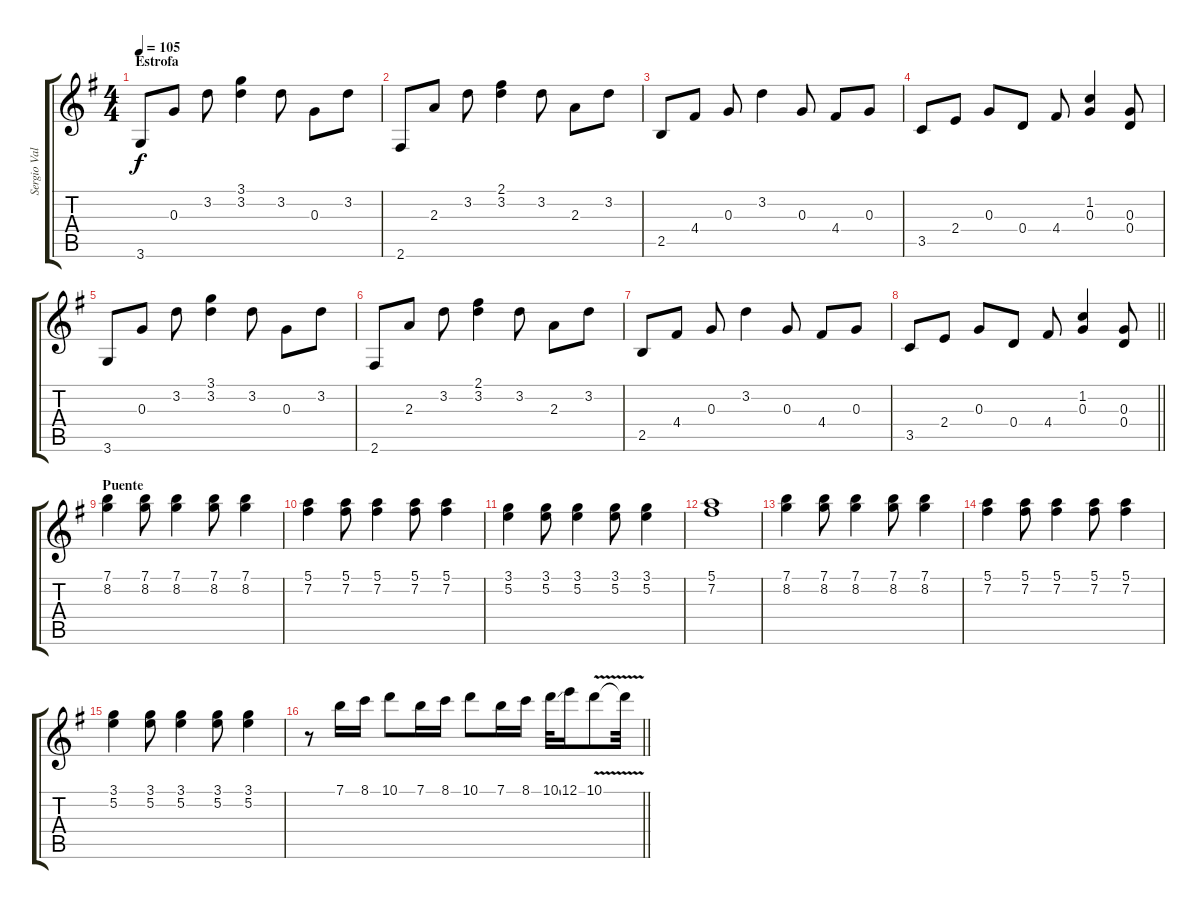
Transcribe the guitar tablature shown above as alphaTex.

\track ("Sergio Vallín - Guitarra" "Sergio Val") {instrument acousticguitarnylon}
\staff {score tabs}
\tuning (E4 B3 G3 D3 A2 E2) {hide}
\ts (4 4)
\section ("" "Estrofa")
\tempo 105
\clef g2
\ks g
3.6.8{dy f} 0.3.8 3.2.8 (3.1 3.2).4 3.2.8 0.3.8 3.2.8 |
2.6.8 2.3.8 3.2.8 (2.1 3.2).4 3.2.8 2.3.8 3.2.8 |
2.5.8 4.4.8 0.3.8 3.2.4 0.3.8 4.4.8 0.3.8 |
3.5.8 2.4.8 0.3.8 0.4.8 4.4.8 (1.2 0.3).4 (0.3 0.4).8 |
3.6.8 0.3.8 3.2.8 (3.1 3.2).4 3.2.8 0.3.8 3.2.8 |
2.6.8 2.3.8 3.2.8 (2.1 3.2).4 3.2.8 2.3.8 3.2.8 |
2.5.8 4.4.8 0.3.8 3.2.4 0.3.8 4.4.8 0.3.8 |
\barLineRight lightlight
3.5.8 2.4.8 0.3.8 0.4.8 4.4.8 (1.2 0.3).4 (0.3 0.4).8 |
\section ("" "Puente")
(7.1 8.2).4 (7.1 8.2).8 (7.1 8.2).4 (7.1 8.2).8 (7.1 8.2).4 |
(5.1 7.2).4 (5.1 7.2).8 (5.1 7.2).4 (5.1 7.2).8 (5.1 7.2).4 |
(3.1 5.2).4 (3.1 5.2).8 (3.1 5.2).4 (3.1 5.2).8 (3.1 5.2).4 |
(5.1 7.2).1 |
(7.1 8.2).4 (7.1 8.2).8 (7.1 8.2).4 (7.1 8.2).8 (7.1 8.2).4 |
(5.1 7.2).4 (5.1 7.2).8 (5.1 7.2).4 (5.1 7.2).8 (5.1 7.2).4 |
(3.1 5.2).4 (3.1 5.2).8 (3.1 5.2).4 (3.1 5.2).8 (3.1 5.2).4 |
\barLineRight lightlight
r.8 7.1.16 8.1.16 10.1.8 7.1.16 8.1.16 10.1.8 7.1.16 8.1.16 10.1{ss}.32 12.1.16 10.1{v}.8 10.1{t}.32
